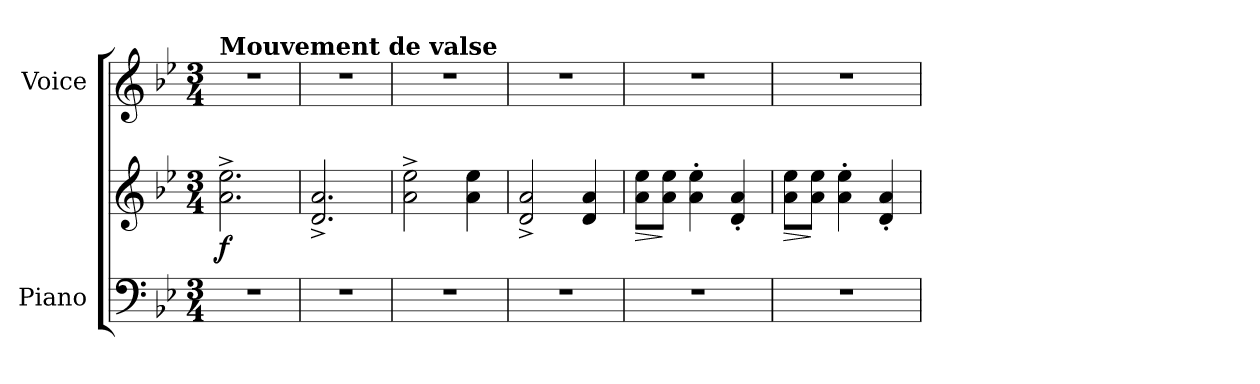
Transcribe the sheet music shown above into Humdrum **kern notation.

**kern	**kern	**dynam	**kern
*part2	*part2	*part2	*part1
*staff3	*staff2	*staff2/3	*staff1
*I"Piano	*	*	*I"Voice
*I'Pno	*	*	*
*clefF4	*clefG2	*	*clefG2
*k[b-e-]	*k[b-e-]	*	*k[b-e-]
*M3/4	*M3/4	*	*M3/4
=1	=1	=1	=1
!	!	!	!LO:TX:a:B:t=Mouvement de valse
!	!	!LO:DY:b	!
2.r	2.a\^ 2.ee-\^	f	2.r
=2	=2	=2	=2
2.r	2.d/^ 2.a/^	.	2.r
=3	=3	=3	=3
2.r	2a\^ 2ee-\^	.	2.r
.	4a\ 4ee-\	.	.
=4	=4	=4	=4
2.r	2d/^ 2a/^	.	2.r
.	4d/ 4a/	.	.
=5	=5	=5	=5
!	!	!LO:HP:b	!
2.r	8a\ 8ee-\L	>	2.r
.	8a\ 8ee-\J	]	.
.	4a\' 4ee-\'	.	.
.	4d/' 4a/'	.	.
=6	=6	=6	=6
!	!	!LO:HP:b	!
2.r	8a\ 8ee-\L	>	2.r
.	8a\ 8ee-\J	]	.
.	4a\' 4ee-\'	.	.
.	4d/' 4a/'	.	.
=	=	=	=
*-	*-	*-	*-
